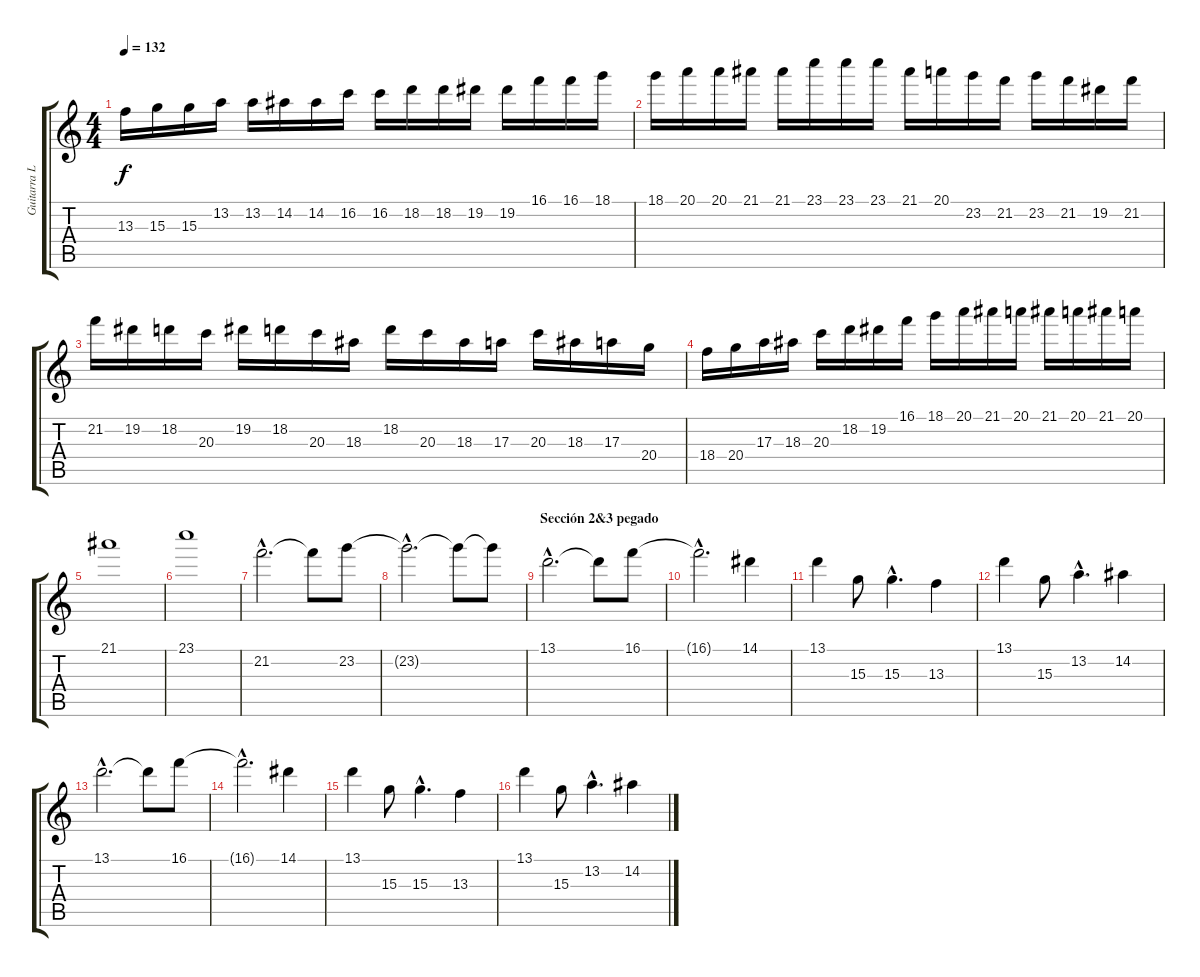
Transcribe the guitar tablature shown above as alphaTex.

\track ("Guitarra Líder" "Guitarra L") {instrument distortionguitar}
\staff {score tabs}
\tuning (Db4 Ab3 E3 B2 Gb2 Db2) {hide}
\ts (4 4)
\tempo 132
\clef g2
\ks c
13.3.16{dy f} 15.3.16 15.3.16 13.2.16 13.2.16 14.2.16 14.2.16 16.2.16 16.2.16 18.2.16 18.2.16 19.2.16 19.2.16 16.1.16 16.1.16 18.1.16 |
18.1.16 20.1.16 20.1.16 21.1.16 21.1.16 23.1.16 23.1.16 23.1.16 21.1.16 20.1.16 23.2.16 21.2.16 23.2.16 21.2.16 19.2.16 21.2.16 |
21.2.16 19.2.16 18.2.16 20.3.16 19.2.16 18.2.16 20.3.16 18.3.16 18.2.16 20.3.16 18.3.16 17.3.16 20.3.16 18.3.16 17.3.16 20.4.16 |
18.4.16 20.4.16 17.3.16 18.3.16 20.3.16 18.2.16 19.2.16 16.1.16 18.1.16 20.1.16 21.1.16 20.1.16 21.1.16 20.1.16 21.1.16 20.1.16 |
21.1.1 |
23.1.1 |
21.2{hac}.2{d} 21.2{t}.8 23.2.8 |
23.2{hac t}.2{d} 23.2{t}.8 23.2{t}.8 |
\section ("" "Sección 2&3 pegado")
13.1{hac}.2{d instrument piccolo} 13.1{t}.8 16.1.8 |
16.1{hac t}.2{d} 14.1.4 |
13.1.4 15.3.8 15.3{hac}.4{d} 13.3.4 |
13.1.4 15.3.8 13.2{hac}.4{d} 14.2.4 |
13.1{hac}.2{d instrument piccolo} 13.1{t}.8 16.1.8 |
16.1{hac t}.2{d} 14.1.4 |
13.1.4 15.3.8 15.3{hac}.4{d} 13.3.4 |
13.1.4 15.3.8 13.2{hac}.4{d} 14.2.4
